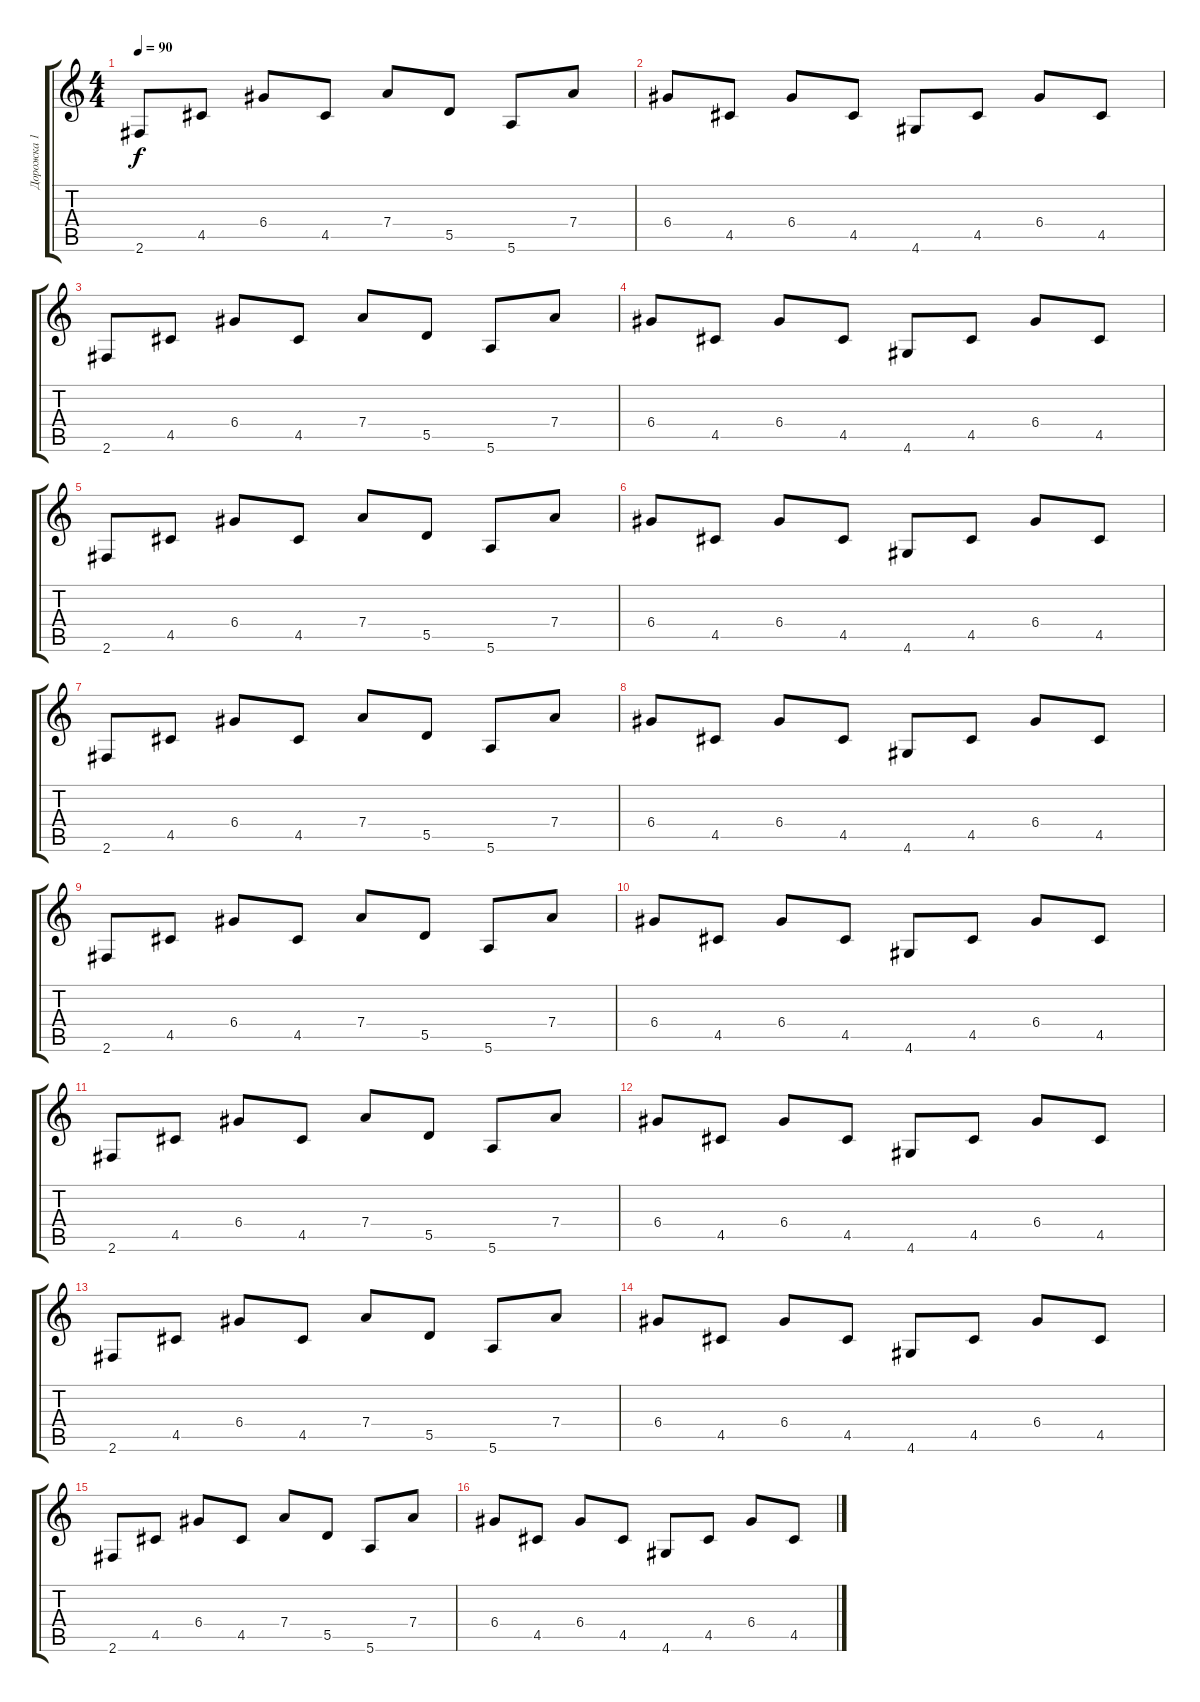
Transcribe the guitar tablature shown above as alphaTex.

\track ("Дорожка 1" "Дорожка 1") {instrument electricguitarclean}
\staff {score tabs}
\tuning (E4 B3 G3 D3 A2 E2) {hide}
\ts (4 4)
\tempo 90
\clef g2
\ks c
2.6.8{dy f volume 16 instrument electricguitarclean} 4.5.8 6.4.8 4.5.8 7.4.8 5.5.8 5.6.8 7.4.8 |
6.4.8 4.5.8 6.4.8 4.5.8 4.6.8 4.5.8 6.4.8 4.5.8 |
2.6.8 4.5.8 6.4.8 4.5.8 7.4.8 5.5.8 5.6.8 7.4.8 |
6.4.8 4.5.8 6.4.8 4.5.8 4.6.8 4.5.8 6.4.8 4.5.8 |
2.6.8 4.5.8 6.4.8 4.5.8 7.4.8 5.5.8 5.6.8 7.4.8 |
6.4.8 4.5.8 6.4.8 4.5.8 4.6.8 4.5.8 6.4.8 4.5.8 |
2.6.8 4.5.8 6.4.8 4.5.8 7.4.8 5.5.8 5.6.8 7.4.8 |
6.4.8 4.5.8 6.4.8 4.5.8 4.6.8 4.5.8 6.4.8 4.5.8 |
2.6.8 4.5.8 6.4.8 4.5.8 7.4.8 5.5.8 5.6.8 7.4.8 |
6.4.8 4.5.8 6.4.8 4.5.8 4.6.8 4.5.8 6.4.8 4.5.8 |
2.6.8 4.5.8 6.4.8 4.5.8 7.4.8 5.5.8 5.6.8 7.4.8 |
6.4.8 4.5.8 6.4.8 4.5.8 4.6.8 4.5.8 6.4.8 4.5.8 |
2.6.8 4.5.8 6.4.8 4.5.8 7.4.8 5.5.8 5.6.8 7.4.8 |
6.4.8 4.5.8 6.4.8 4.5.8 4.6.8 4.5.8 6.4.8 4.5.8 |
2.6.8 4.5.8 6.4.8 4.5.8 7.4.8 5.5.8 5.6.8 7.4.8 |
6.4.8 4.5.8 6.4.8 4.5.8 4.6.8 4.5.8 6.4.8 4.5.8
